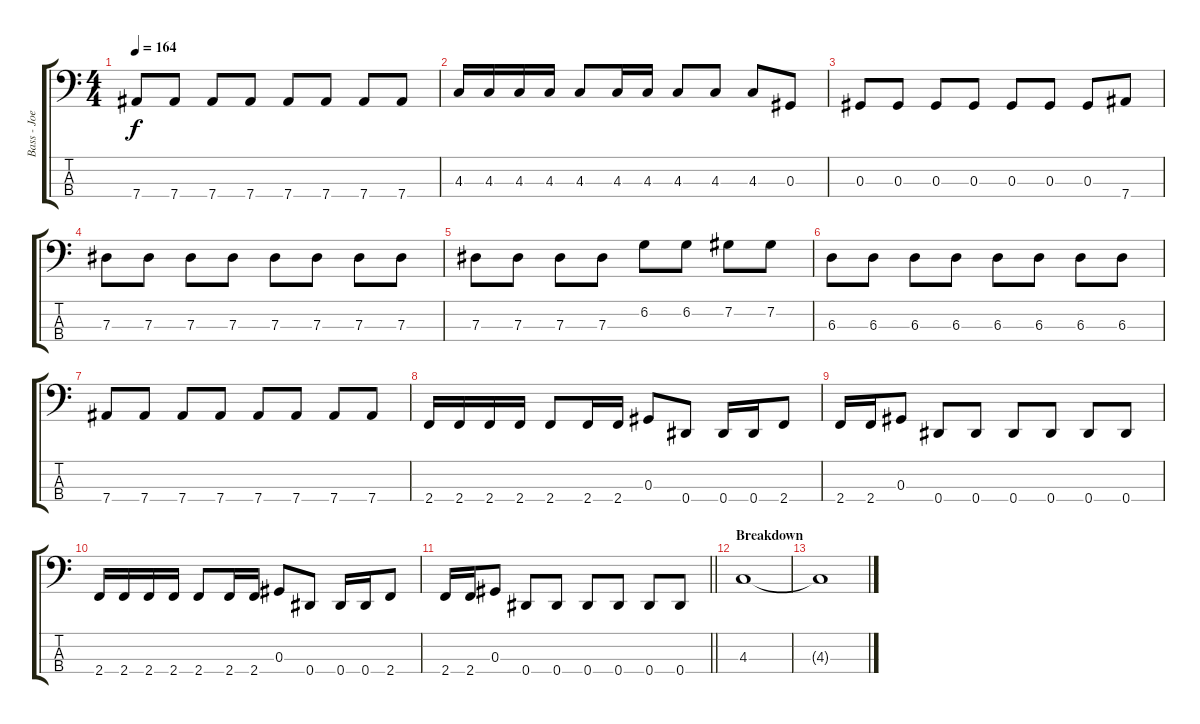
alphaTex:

\track ("Bass - Joe Saucedo" "Bass - Joe") {instrument electricbassfinger}
\staff {score tabs}
\tuning (Gb2 Db2 Ab1 Eb1) {hide}
\ts (4 4)
\tempo 164
\clef f4
\ks c
7.4.8{dy f} 7.4.8 7.4.8 7.4.8 7.4.8 7.4.8 7.4.8 7.4.8 |
4.3.16 4.3.16 4.3.16 4.3.16 4.3.8 4.3.16 4.3.16 4.3.8 4.3.8 4.3.8 0.3.8 |
0.3.8 0.3.8 0.3.8 0.3.8 0.3.8 0.3.8 0.3.8 7.4.8 |
7.3.8 7.3.8 7.3.8 7.3.8 7.3.8 7.3.8 7.3.8 7.3.8 |
7.3.8 7.3.8 7.3.8 7.3.8 6.2.8 6.2.8 7.2.8 7.2.8 |
6.3.8 6.3.8 6.3.8 6.3.8 6.3.8 6.3.8 6.3.8 6.3.8 |
7.4.8 7.4.8 7.4.8 7.4.8 7.4.8 7.4.8 7.4.8 7.4.8 |
2.4.16 2.4.16 2.4.16 2.4.16 2.4.8 2.4.16 2.4.16 0.3.8 0.4.8 0.4.16 0.4.16 2.4.8 |
2.4.16 2.4.16 0.3.8 0.4.8 0.4.8 0.4.8 0.4.8 0.4.8 0.4.8 |
2.4.16 2.4.16 2.4.16 2.4.16 2.4.8 2.4.16 2.4.16 0.3.8 0.4.8 0.4.16 0.4.16 2.4.8 |
\barLineRight lightlight
2.4.16 2.4.16 0.3.8 0.4.8 0.4.8 0.4.8 0.4.8 0.4.8 0.4.8 |
\section ("" "Breakdown")
4.3.1{volume 0} |
4.3{t}.1
